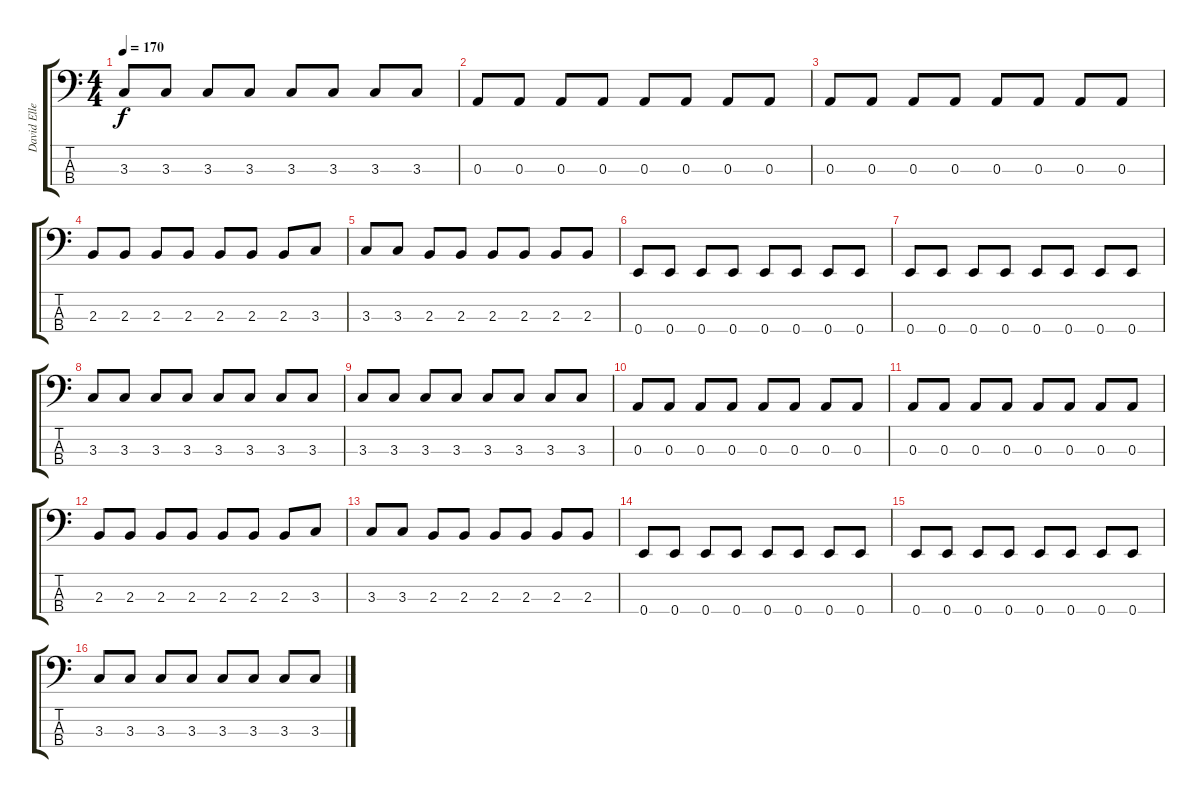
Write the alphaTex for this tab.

\track ("David Elleffson (Bass)" "David Elle") {instrument electricbassfinger}
\staff {score tabs}
\tuning (G2 D2 A1 E1) {hide}
\ts (4 4)
\tempo 170
\clef f4
\ks c
3.3.8{dy f} 3.3.8 3.3.8 3.3.8 3.3.8 3.3.8 3.3.8 3.3.8 |
0.3.8 0.3.8 0.3.8 0.3.8 0.3.8 0.3.8 0.3.8 0.3.8 |
0.3.8 0.3.8 0.3.8 0.3.8 0.3.8 0.3.8 0.3.8 0.3.8 |
2.3.8 2.3.8 2.3.8 2.3.8 2.3.8 2.3.8 2.3.8 3.3.8 |
3.3.8 3.3.8 2.3.8 2.3.8 2.3.8 2.3.8 2.3.8 2.3.8 |
0.4.8 0.4.8 0.4.8 0.4.8 0.4.8 0.4.8 0.4.8 0.4.8 |
0.4.8 0.4.8 0.4.8 0.4.8 0.4.8 0.4.8 0.4.8 0.4.8 |
3.3.8 3.3.8 3.3.8 3.3.8 3.3.8 3.3.8 3.3.8 3.3.8 |
3.3.8 3.3.8 3.3.8 3.3.8 3.3.8 3.3.8 3.3.8 3.3.8 |
0.3.8 0.3.8 0.3.8 0.3.8 0.3.8 0.3.8 0.3.8 0.3.8 |
0.3.8 0.3.8 0.3.8 0.3.8 0.3.8 0.3.8 0.3.8 0.3.8 |
2.3.8 2.3.8 2.3.8 2.3.8 2.3.8 2.3.8 2.3.8 3.3.8 |
3.3.8 3.3.8 2.3.8 2.3.8 2.3.8 2.3.8 2.3.8 2.3.8 |
0.4.8 0.4.8 0.4.8 0.4.8 0.4.8 0.4.8 0.4.8 0.4.8 |
0.4.8 0.4.8 0.4.8 0.4.8 0.4.8 0.4.8 0.4.8 0.4.8 |
3.3.8 3.3.8 3.3.8 3.3.8 3.3.8 3.3.8 3.3.8 3.3.8
